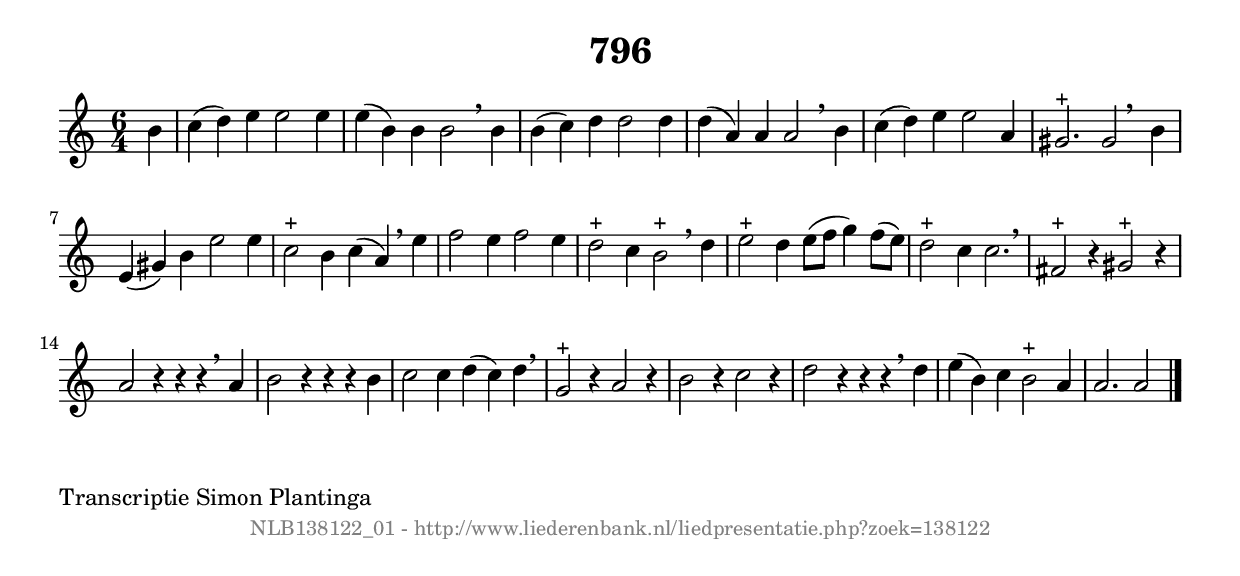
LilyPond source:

%
% produced by wce2krn 1.64 (7 June 2014)
%
\version"2.16"
#(append! paper-alist '(("long" . (cons (* 210 mm) (* 2000 mm)))))
#(set-default-paper-size "long")
sb = {\breathe}
mBreak = {\breathe }
bBreak = {\breathe }
x = {\once\override NoteHead #'style = #'cross }
gl=\glissando
itime={\override Staff.TimeSignature #'stencil = ##f }
ficta = {\once\set suggestAccidentals = ##t}
fine = {\once\override Score.RehearsalMark #'self-alignment-X = #1 \mark \markup {\italic{Fine}}}
dc = {\once\override Score.RehearsalMark #'self-alignment-X = #1 \mark \markup {\italic{D.C.}}}
dcf = {\once\override Score.RehearsalMark #'self-alignment-X = #1 \mark \markup {\italic{D.C. al Fine}}}
dcc = {\once\override Score.RehearsalMark #'self-alignment-X = #1 \mark \markup {\italic{D.C. al Coda}}}
ds = {\once\override Score.RehearsalMark #'self-alignment-X = #1 \mark \markup {\italic{D.S.}}}
dsf = {\once\override Score.RehearsalMark #'self-alignment-X = #1 \mark \markup {\italic{D.S. al Fine}}}
dsc = {\once\override Score.RehearsalMark #'self-alignment-X = #1 \mark \markup {\italic{D.S. al Coda}}}
pv = {\set Score.repeatCommands = #'((volta "1"))}
sv = {\set Score.repeatCommands = #'((volta "2"))}
tv = {\set Score.repeatCommands = #'((volta "3"))}
qv = {\set Score.repeatCommands = #'((volta "4"))}
xv = {\set Score.repeatCommands = #'((volta #f))}
\header{ tagline = ""
title = "796"
}
\score {{
\key a \minor
\relative g'
{
\set melismaBusyProperties = #'()
\partial 32*8
\time 6/4
\tempo 4=120
\override Score.MetronomeMark #'transparent = ##t
\override Score.RehearsalMark #'break-visibility = #(vector #t #t #f)
b4 | c4( d4) e4 e2 e4 | e4( b4) b4 b2 \sb b4 | b4( c4) d4 d2 d4 | d4( a4) a4 a2 \sb b4 | c4( d4) e4 e2 a,4 | gis2.^"+" gis2 \bar ":|:" \bBreak
b4 | e,4( gis4) b4 e2 e4 | c2^"+" b4 c4( a4) \sb e'4 | f2 e4 f2 e4 | d2^"+" c4 b2^"+" \sb d4 | e2^"+" d4 e8( f8 g4) f8( e8) | d2^"+" c4 c2. | \mBreak \bar "|"
fis,2^"+" r4 gis2^"+" r4 | a2 r4 r4 r4 \sb a4 | b2 r4 r4 r4 b4 | c2 c4 d4( c4) d4 \sb | g,2^"+" r4 a2 r4 | b2 r4 c2 r4 | d2 r4 r4 r4 \sb d4 | e4( b4) c4 b2^"+" a4 | a2. a2 \bar "|."
 }}
 \midi { }
 \layout {
            indent = 0.0\cm
}
}
\markup { \wordwrap-string #" 
Transcriptie Simon Plantinga
"}
\markup { \vspace #0 } \markup { \with-color #grey \fill-line { \center-column { \smaller "NLB138122_01 - http://www.liederenbank.nl/liedpresentatie.php?zoek=138122" } } }
